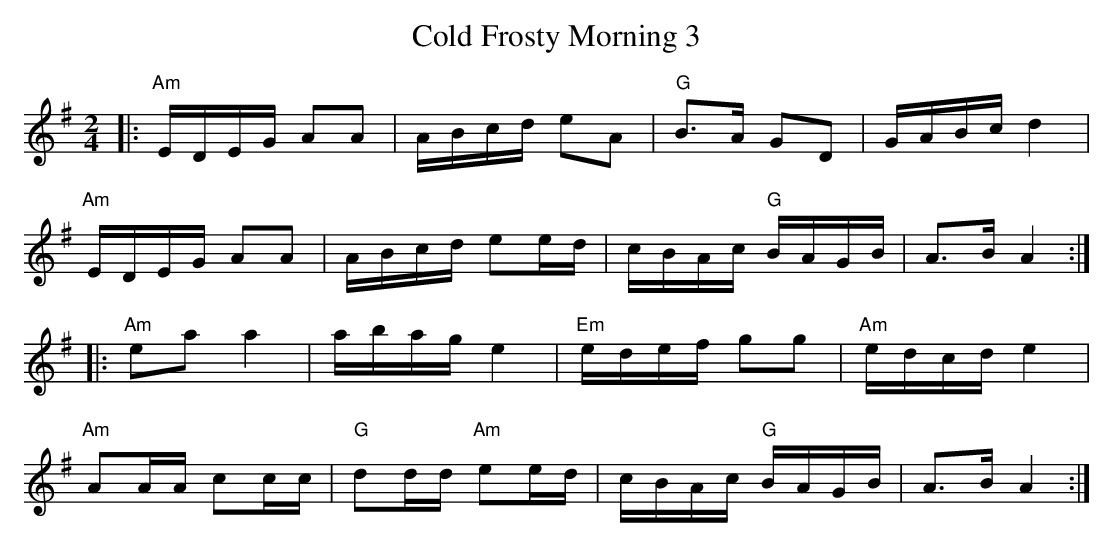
X:1
T: Cold Frosty Morning 3
M: 2/4
L: 1/16
K: Ador
|:\
"Am"EDEG A2A2 | ABcd e2A2 | "G"B3A G2D2 | GABc d4 |
"Am"EDEG A2A2 | ABcd e2ed | cBAc "G"BAGB | A3B A4 :|
|:\
"Am"e2a2 a4 | abag e4 | "Em"edef g2g2 | "Am"edcd e4 |
"Am"A2AA c2cc | "G"d2dd "Am"e2ed | cBAc "G"BAGB | A3B A4 :|
